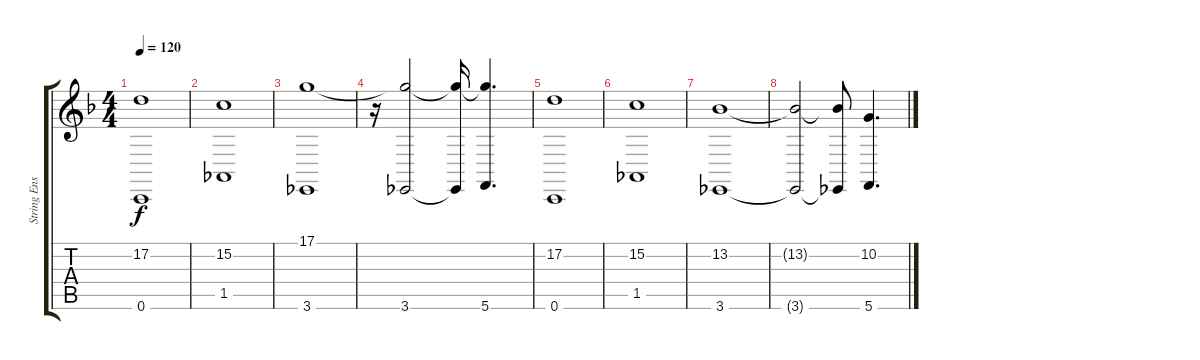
\track ("String Ensemble" "String Ens") {instrument stringensemble1}
\staff {score tabs}
\tuning (D4 A3 F3 C3 G2 C2) {hide}
\ts (4 4)
\tempo 120
\clef g2
\ks f
(17.2 0.6).1{dy f} |
(15.2 1.5).1 |
(17.1 3.6).1 |
r.16 (17.1{t} 3.6).2 (17.1{t} 3.6{t}).16 (17.1{t} 5.6).4{d} |
(17.2 0.6).1 |
(15.2 1.5).1 |
(13.2 3.6).1 |
(13.2{t} 3.6{t}).2 (13.2{t} 3.6{t}).8 (10.2 5.6).4{d}
